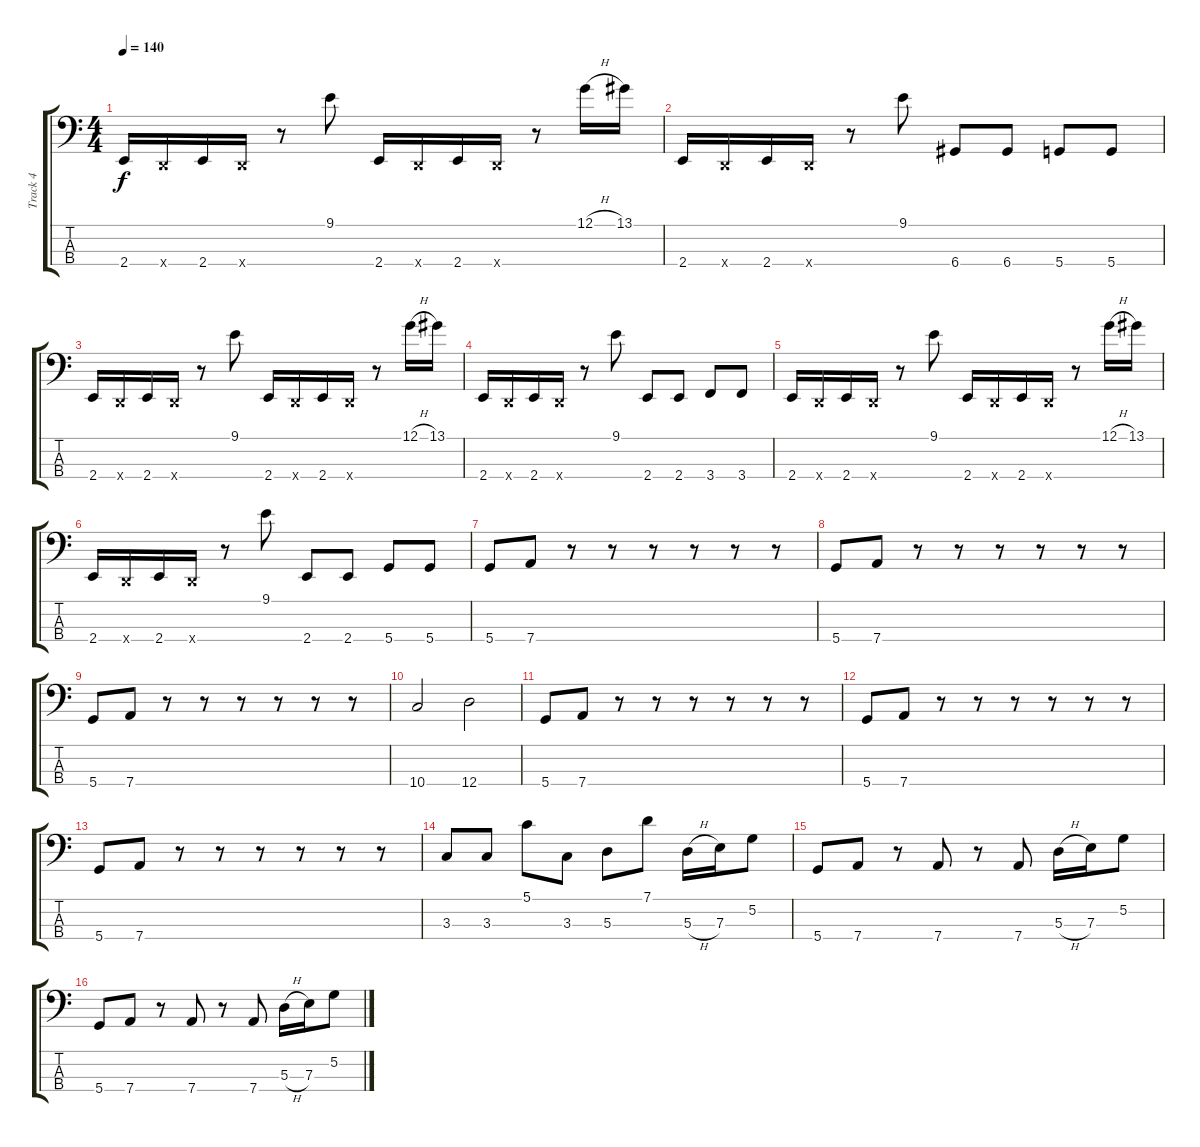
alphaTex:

\track ("Track 4" "Track 4") {instrument slapbass1}
\staff {score tabs}
\tuning (G2 D2 A1 D1) {hide}
\ts (4 4)
\tempo 140
\clef f4
\ks c
2.4.16{dy f} 0.4{x}.16 2.4.16 0.4{x}.16 r.8 9.1.8 2.4.16 0.4{x}.16 2.4.16 0.4{x}.16 r.8 12.1{h}.16 13.1.16 |
2.4.16 0.4{x}.16 2.4.16 0.4{x}.16 r.8 9.1.8 6.4.8 6.4.8 5.4.8 5.4.8 |
2.4.16 0.4{x}.16 2.4.16 0.4{x}.16 r.8 9.1.8 2.4.16 0.4{x}.16 2.4.16 0.4{x}.16 r.8 12.1{h}.16 13.1.16 |
2.4.16 0.4{x}.16 2.4.16 0.4{x}.16 r.8 9.1.8 2.4.8 2.4.8 3.4.8 3.4.8 |
2.4.16 0.4{x}.16 2.4.16 0.4{x}.16 r.8 9.1.8 2.4.16 0.4{x}.16 2.4.16 0.4{x}.16 r.8 12.1{h}.16 13.1.16 |
2.4.16 0.4{x}.16 2.4.16 0.4{x}.16 r.8 9.1.8 2.4.8 2.4.8 5.4.8 5.4.8 |
5.4.8 7.4.8 r.8 r.8 r.8 r.8 r.8 r.8 |
5.4.8 7.4.8 r.8 r.8 r.8 r.8 r.8 r.8 |
5.4.8 7.4.8 r.8 r.8 r.8 r.8 r.8 r.8 |
10.4.2 12.4.2 |
5.4.8 7.4.8 r.8 r.8 r.8 r.8 r.8 r.8 |
5.4.8 7.4.8 r.8 r.8 r.8 r.8 r.8 r.8 |
5.4.8 7.4.8 r.8 r.8 r.8 r.8 r.8 r.8 |
3.3.8 3.3.8 5.1.8 3.3.8 5.3.8 7.1.8 5.3{h}.16 7.3.16 5.2.8 |
5.4.8 7.4.8 r.8 7.4.8 r.8 7.4.8 5.3{h}.16 7.3.16 5.2.8 |
5.4.8 7.4.8 r.8 7.4.8 r.8 7.4.8 5.3{h}.16 7.3.16 5.2.8
